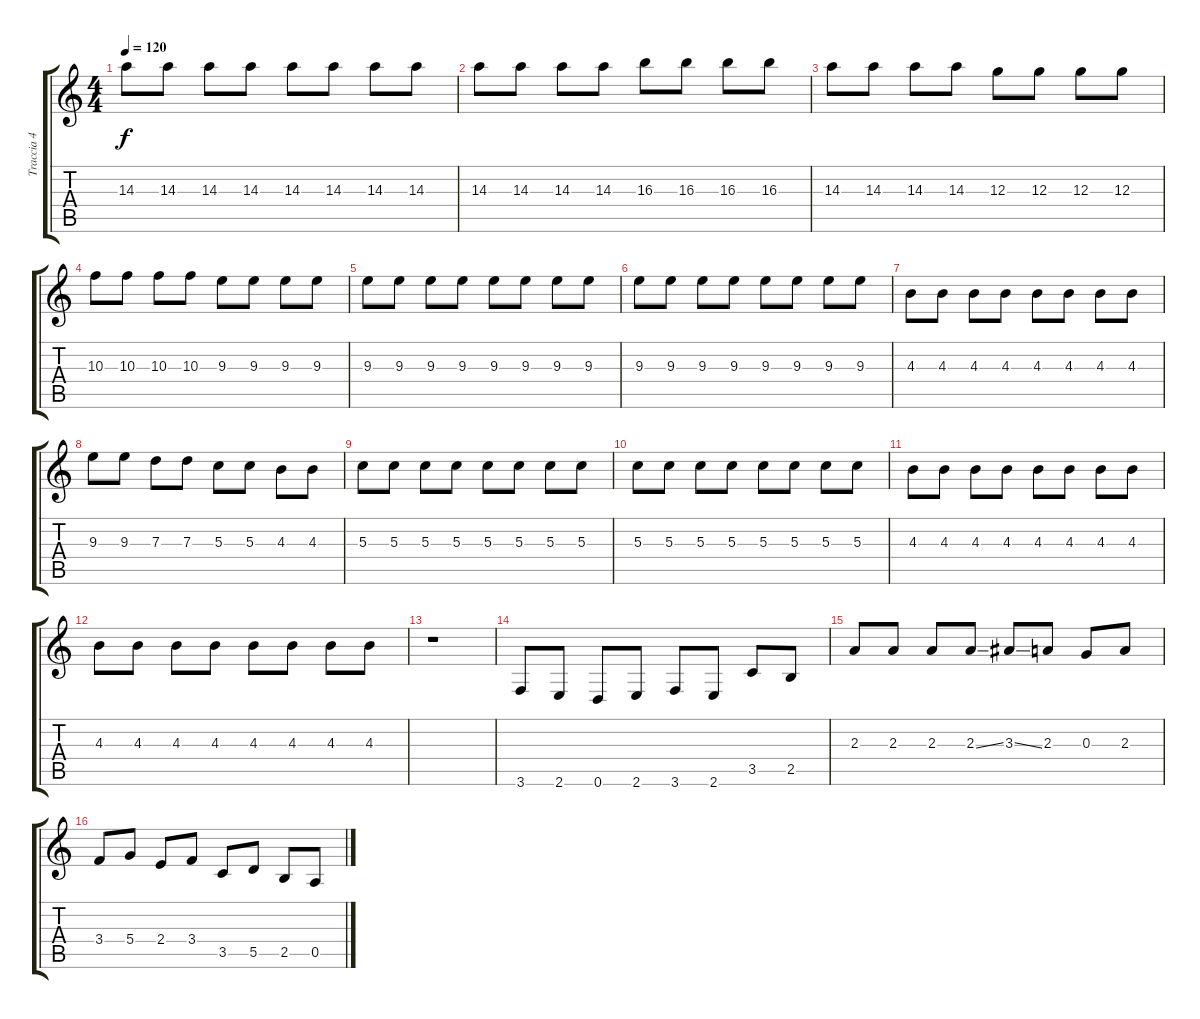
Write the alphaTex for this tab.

\track ("Traccia 4" "Traccia 4") {instrument distortionguitar}
\staff {score tabs}
\tuning (E4 B3 G3 D3 A2 D2) {hide}
\ts (4 4)
\tempo 120
\clef g2
\ks c
14.3.8{dy f} 14.3.8 14.3.8 14.3.8 14.3.8 14.3.8 14.3.8 14.3.8 |
14.3.8 14.3.8 14.3.8 14.3.8 16.3.8 16.3.8 16.3.8 16.3.8 |
14.3.8 14.3.8 14.3.8 14.3.8 12.3.8 12.3.8 12.3.8 12.3.8 |
10.3.8 10.3.8 10.3.8 10.3.8 9.3.8 9.3.8 9.3.8 9.3.8 |
9.3.8 9.3.8 9.3.8 9.3.8 9.3.8 9.3.8 9.3.8 9.3.8 |
9.3.8 9.3.8 9.3.8 9.3.8 9.3.8 9.3.8 9.3.8 9.3.8 |
4.3.8 4.3.8 4.3.8 4.3.8 4.3.8 4.3.8 4.3.8 4.3.8 |
9.3.8 9.3.8 7.3.8 7.3.8 5.3.8 5.3.8 4.3.8 4.3.8 |
5.3.8 5.3.8 5.3.8 5.3.8 5.3.8 5.3.8 5.3.8 5.3.8 |
5.3.8 5.3.8 5.3.8 5.3.8 5.3.8 5.3.8 5.3.8 5.3.8 |
4.3.8 4.3.8 4.3.8 4.3.8 4.3.8 4.3.8 4.3.8 4.3.8 |
4.3.8 4.3.8 4.3.8 4.3.8 4.3.8 4.3.8 4.3.8 4.3.8 |
r.1 |
3.6.8 2.6.8 0.6.8 2.6.8 3.6.8 2.6.8 3.5.8 2.5.8 |
2.3.8 2.3.8 2.3.8 2.3{ss}.8 3.3{ss}.8 2.3.8 0.3.8 2.3.8 |
3.4.8 5.4.8 2.4.8 3.4.8 3.5.8 5.5.8 2.5.8 0.5.8
